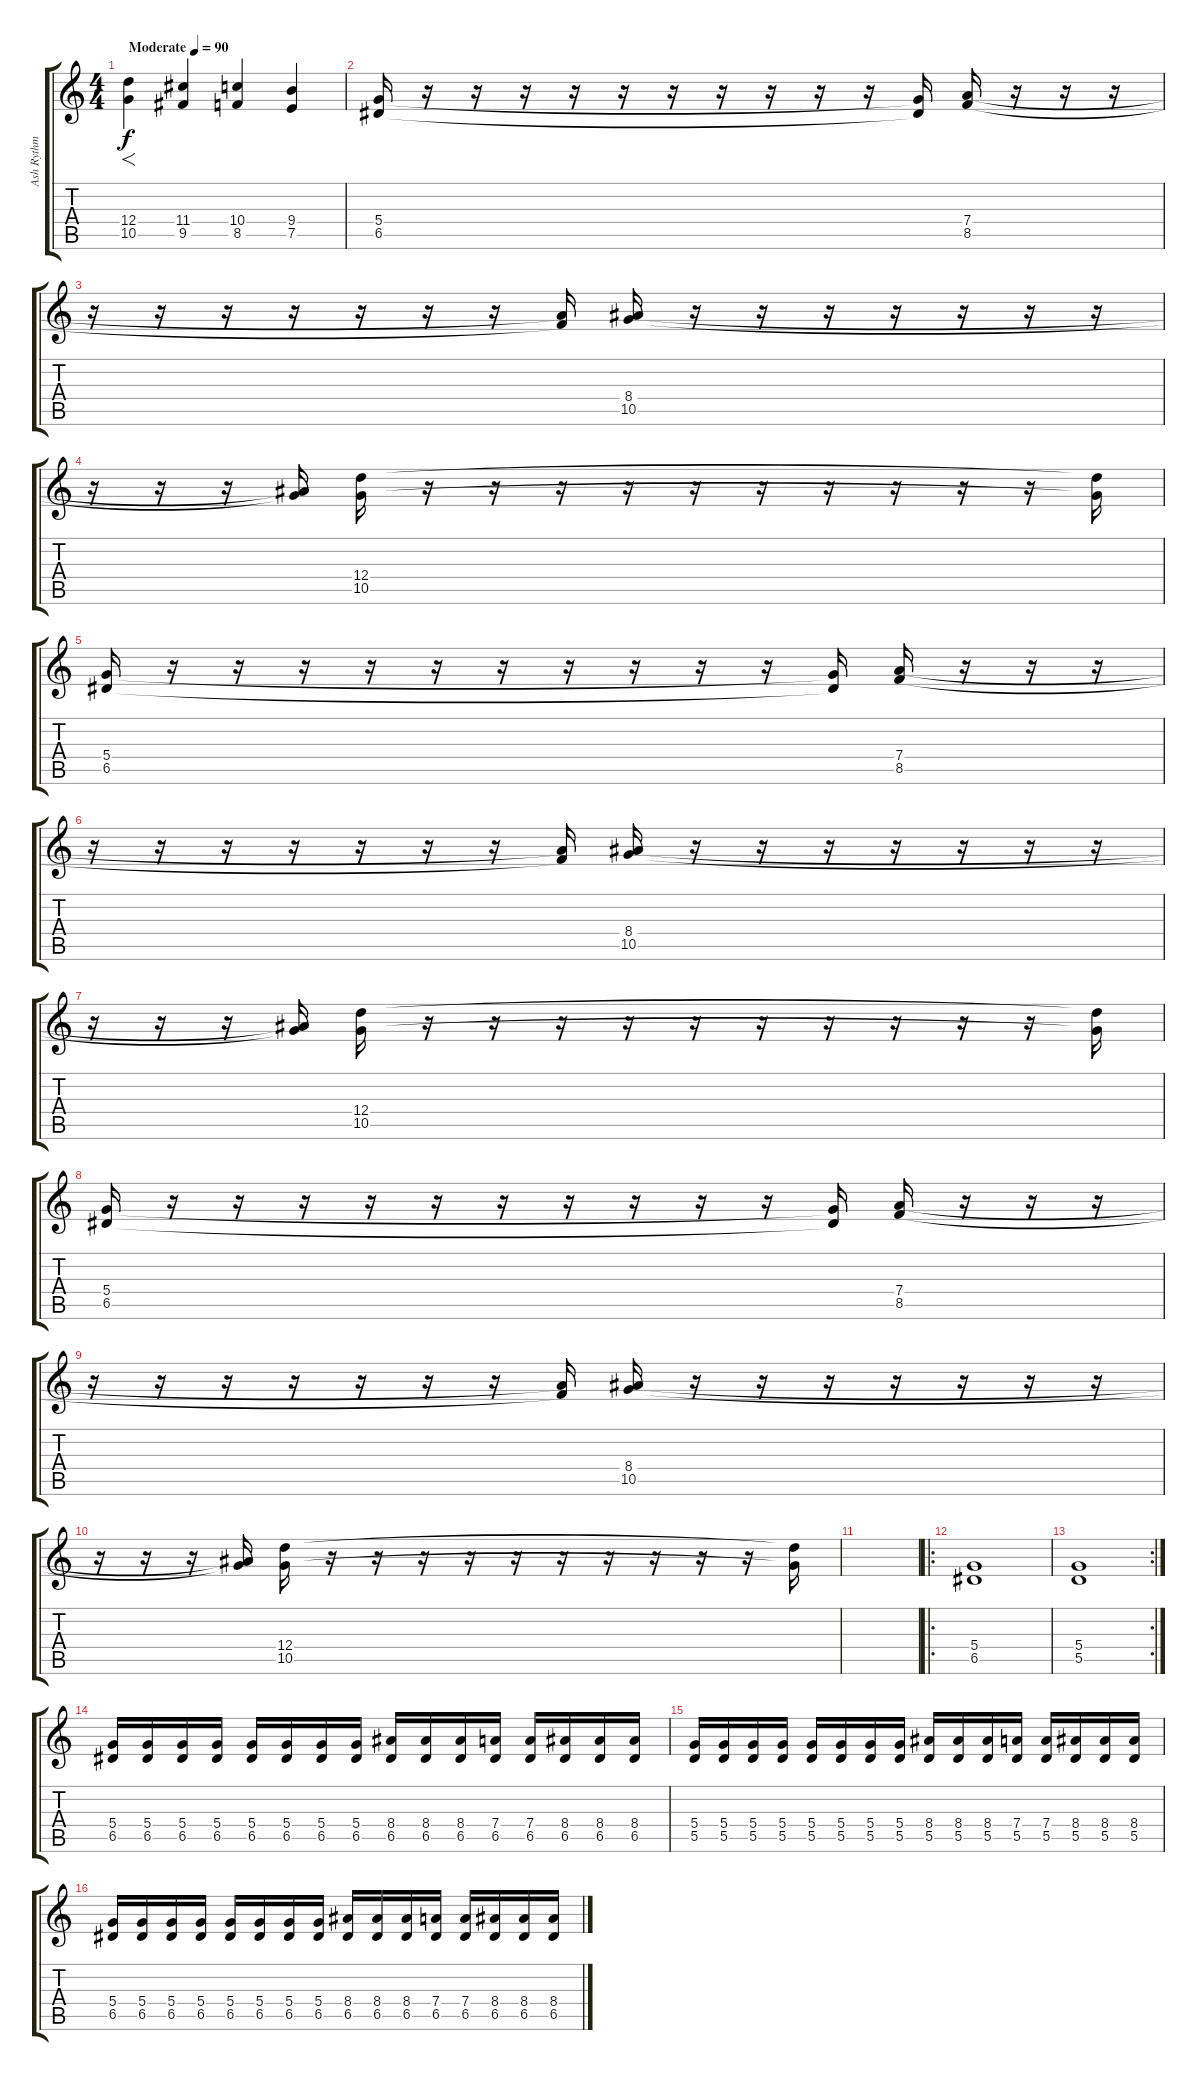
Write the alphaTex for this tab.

\track ("Ash Rythm" "Ash Rythm") {instrument distortionguitar}
\staff {score tabs}
\tuning (E4 B3 G3 D3 A2 D2) {hide}
\ts (4 4)
\tempo (90 "Moderate")
\clef g2
\ks c
(12.4 10.5).4{f dy f instrument distortionguitar} (11.4 9.5).4 (10.4 8.5).4 (9.4 7.5).4 |
(5.4 6.5).16 r.16 r.16 r.16 r.16 r.16 r.16 r.16 r.16 r.16 r.16 (5.4{t} 6.5{t}).16 (7.4 8.5).16 r.16 r.16 r.16 |
r.16 r.16 r.16 r.16 r.16 r.16 r.16 (7.4{t} 8.5{t}).16 (8.4 10.5).16 r.16 r.16 r.16 r.16 r.16 r.16 r.16 |
r.16 r.16 r.16 (8.4{t} 10.5{t}).16 (12.4 10.5).16 r.16 r.16 r.16 r.16 r.16 r.16 r.16 r.16 r.16 r.16 (12.4{t} 10.5{t}).16 |
(5.4 6.5).16 r.16 r.16 r.16 r.16 r.16 r.16 r.16 r.16 r.16 r.16 (5.4{t} 6.5{t}).16 (7.4 8.5).16 r.16 r.16 r.16 |
r.16 r.16 r.16 r.16 r.16 r.16 r.16 (7.4{t} 8.5{t}).16 (8.4 10.5).16 r.16 r.16 r.16 r.16 r.16 r.16 r.16 |
r.16 r.16 r.16 (8.4{t} 10.5{t}).16 (12.4 10.5).16 r.16 r.16 r.16 r.16 r.16 r.16 r.16 r.16 r.16 r.16 (12.4{t} 10.5{t}).16 |
(5.4 6.5).16 r.16 r.16 r.16 r.16 r.16 r.16 r.16 r.16 r.16 r.16 (5.4{t} 6.5{t}).16 (7.4 8.5).16 r.16 r.16 r.16 |
r.16 r.16 r.16 r.16 r.16 r.16 r.16 (7.4{t} 8.5{t}).16 (8.4 10.5).16 r.16 r.16 r.16 r.16 r.16 r.16 r.16 |
r.16 r.16 r.16 (8.4{t} 10.5{t}).16 (12.4 10.5).16 r.16 r.16 r.16 r.16 r.16 r.16 r.16 r.16 r.16 r.16 (12.4{t} 10.5{t}).16 |
|
\ro
(5.4 6.5).1 |
\rc 2
(5.4 5.5).1 |
(5.4 6.5).16 (5.4 6.5).16 (5.4 6.5).16 (5.4 6.5).16 (5.4 6.5).16 (5.4 6.5).16 (5.4 6.5).16 (5.4 6.5).16 (8.4 6.5).16 (8.4 6.5).16 (8.4 6.5).16 (7.4 6.5).16 (7.4 6.5).16 (8.4 6.5).16 (8.4 6.5).16 (8.4 6.5).16 |
(5.4 5.5).16 (5.4 5.5).16 (5.4 5.5).16 (5.4 5.5).16 (5.4 5.5).16 (5.4 5.5).16 (5.4 5.5).16 (5.4 5.5).16 (8.4 5.5).16 (8.4 5.5).16 (8.4 5.5).16 (7.4 5.5).16 (7.4 5.5).16 (8.4 5.5).16 (8.4 5.5).16 (8.4 5.5).16 |
(5.4 6.5).16 (5.4 6.5).16 (5.4 6.5).16 (5.4 6.5).16 (5.4 6.5).16 (5.4 6.5).16 (5.4 6.5).16 (5.4 6.5).16 (8.4 6.5).16 (8.4 6.5).16 (8.4 6.5).16 (7.4 6.5).16 (7.4 6.5).16 (8.4 6.5).16 (8.4 6.5).16 (8.4 6.5).16
